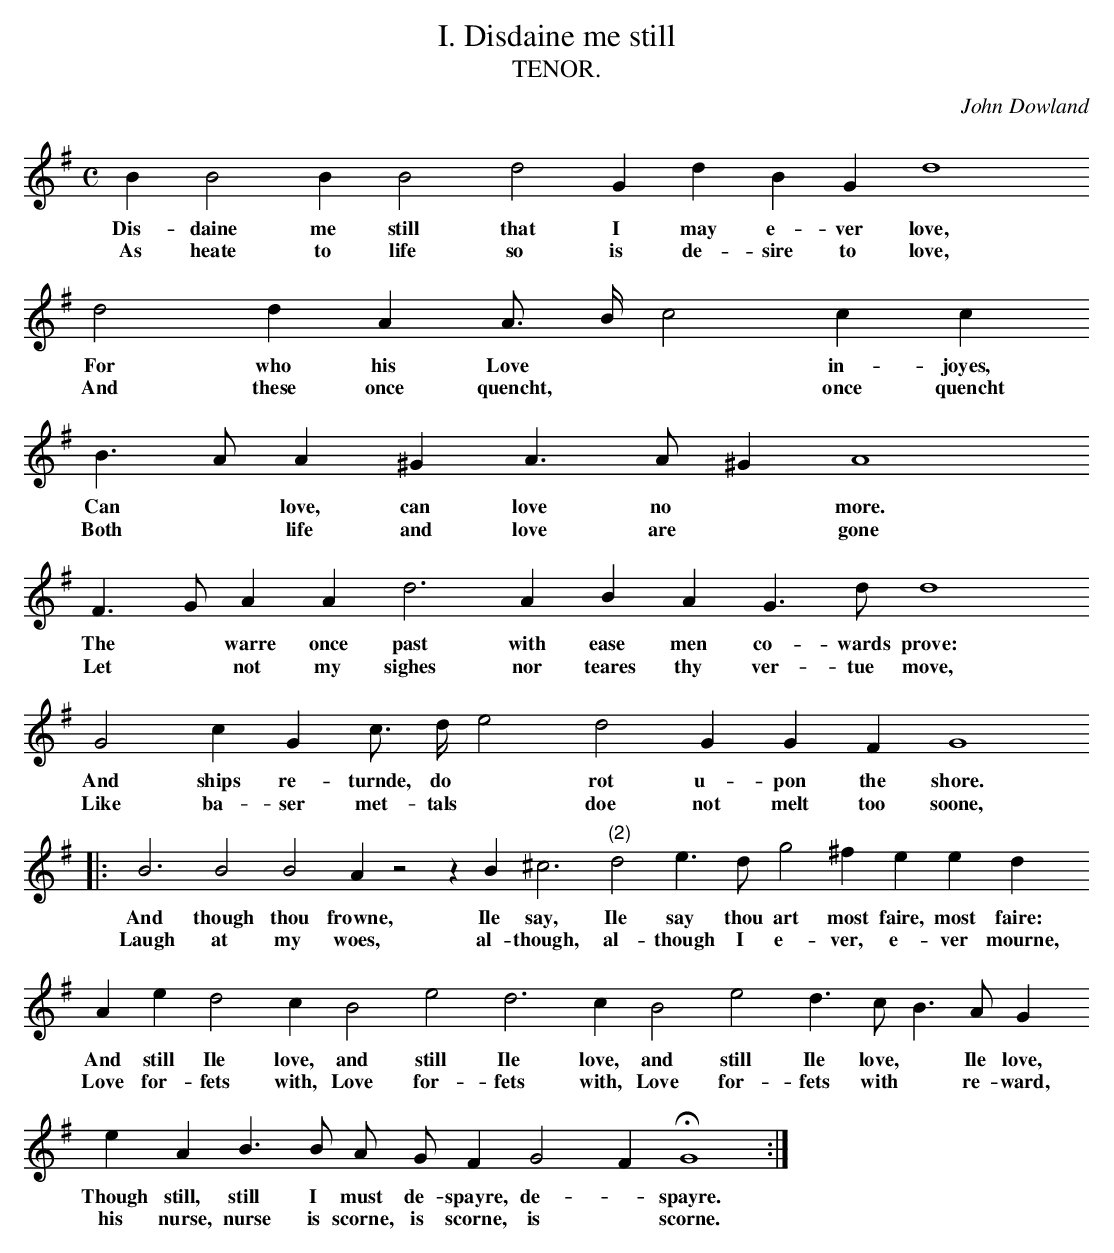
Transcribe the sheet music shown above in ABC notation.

X:1
T:I. Disdaine me still
T:TENOR.
C: John Dowland
L:1/4
M:C
K:G -8va
B B2 B B2 d2 G d B G d4
w: Dis- daine me still that I may e- ver love,
w: As heate to life so is de- sire to love,
d2 d A A3/4 B// c2 c c
w: For who his Love * * in- joyes,
w: And these once quencht, * * once quencht
B > A A ^G A > A ^G A4
w: Can * love, can love no * more.
w: Both * life and love are * gone
F > G A A d3 A B A G > d d4
w: The * warre once past with ease men co- wards prove:
w: Let * not my sighes nor teares thy ver- tue move,
G2 c G c3/4 d// e2 d2 G G F G4
w: And ships re- turnde, do * rot u- pon the shore.
w: Like ba- ser met- tals * doe  not melt too soone,
|:B3 B2 B2 A z2 z B ^c3  "(2)"d2 e > d g2 ^f e e d
w: And though thou frowne, Ile say, Ile say thou art most faire, most faire:
w: Laugh at my woes, al- though, al- though I e- ver, e- ver mourne,
A e d2 c B2 e2 d3 c B2 e2 d > c B > A G
w: And still Ile love, and still Ile love, and still Ile love, * Ile love,
w: Love for- fets with, Love for- fets with, Love for- fets with * re- ward,
e A B > B A/ G/ F G2 F HG4 :|
w: Though still,  still I must de- spayre, de- * spayre.
w: his nurse, nurse is scorne, is scorne, is * scorne.
